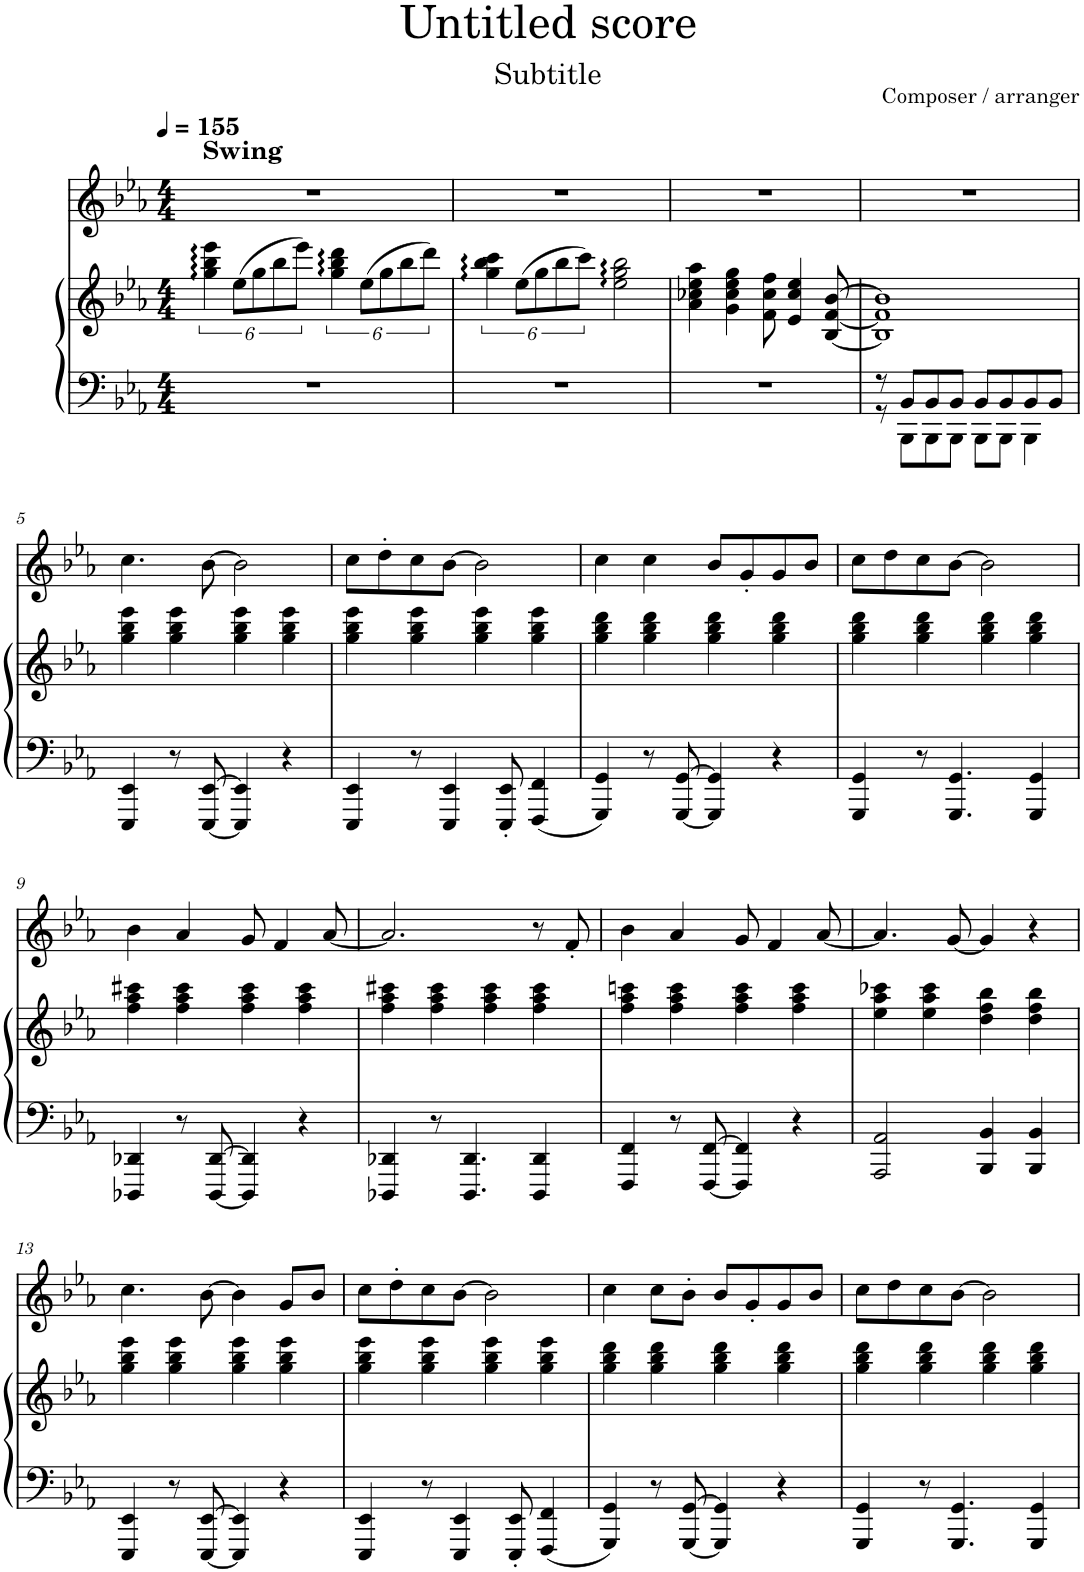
**kern	**kern	**kern
*part1	*part1	*part1
*staff3	*staff2	*staff1
*I"Piano	*	*
*I'Pno.	*	*
*clefF4	*clefG2	*clefG2
*k[b-e-a-]	*k[b-e-a-]	*k[b-e-a-]
*M4/4	*M4/4	*M4/4
*MM155	*MM155	*MM155
=1	=1	=1
!	!	!LO:TX:a:B:t=Swing
1r	6gg\:: 6bb-\:: 6eee-\::	1r
.	12ee-\L	.
.	12gg\	.
.	12bb-\	.
.	12eee-\J	.
.	6gg\:: 6bb-\:: 6ddd\::	.
.	12ee-\L	.
.	12gg\	.
.	12bb-\	.
.	12ddd\J	.
=2	=2	=2
1r	6gg\:: 6bb-\:: 6ccc\::	1r
.	12ee-\L	.
.	12gg\	.
.	12bb-\	.
.	12ccc\J	.
.	2ee-\:: 2gg\:: 2bb-\::	.
=3	=3	=3
1r	4a-\ 4cc-X\ 4ee-\ 4aa-\	1r
.	4g\ 4cc-\ 4ee-\ 4gg\	.
.	8f\ 8cc-\ 8ff\	.
.	4e-/ 4cc-/ 4ee-/	.
.	[8B-/ [8f/ [8b-/	.
=4	=4	=4
*^	*	*
8r	8r	1B-] 1f] 1b-]	1r
8BBB-\L	8BB-/L	.	.
8BBB-\	8BB-/	.	.
8BBB-\J	8BB-/J	.	.
8BBB-\L	8BB-/L	.	.
8BBB-\J	8BB-/	.	.
4BBB-\	8BB-/	.	.
.	8BB-/J	.	.
*v	*v	*	*
!!LO:LB:g=z
=5	=5	=5
4EEE-/ 4EE-/	4gg\ 4bb-\ 4eee-\	4.cc\
8r	4gg\ 4bb-\ 4eee-\	.
[8EEE-/ [8EE-/	.	[8b-\
4EEE-/] 4EE-/]	4gg\ 4bb-\ 4eee-\	2b-\]
4r	4gg\ 4bb-\ 4eee-\	.
=6	=6	=6
4EEE-/ 4EE-/	4gg\ 4bb-\ 4eee-\	8cc\L
.	.	8dd'\
8r	4gg\ 4bb-\ 4eee-\	8cc\
4EEE-/ 4EE-/	.	[8b-\J
.	4gg\ 4bb-\ 4eee-\	2b-\]
8EEE-/' 8EE-/'	.	.
4FFF/ 4FF/	4gg\ 4bb-\ 4eee-\	.
=7	=7	=7
4GGG/ 4GG/	4gg\ 4bb-\ 4ddd\	4cc\
8r	4gg\ 4bb-\ 4ddd\	4cc\
[8GGG/ [8GG/	.	.
4GGG/] 4GG/]	4gg\ 4bb-\ 4ddd\	8b-/L
.	.	8g'/
4r	4gg\ 4bb-\ 4ddd\	8g/
.	.	8b-/J
=8	=8	=8
4GGG/ 4GG/	4gg\ 4bb-\ 4ddd\	8cc\L
.	.	8dd\
8r	4gg\ 4bb-\ 4ddd\	8cc\
4.GGG/ 4.GG/	.	[8b-\J
.	4gg\ 4bb-\ 4ddd\	2b-\]
4GGG/ 4GG/	4gg\ 4bb-\ 4ddd\	.
!!LO:LB:g=z
=9	=9	=9
4DDD-X/ 4DD-X/	4ff\ 4aa-\ 4ccc#X\	4b-\
8r	4ff\ 4aa-\ 4ccc#\	4a-/
[8DDD-/ [8DD-/	.	.
4DDD-/] 4DD-/]	4ff\ 4aa-\ 4ccc#\	8g/
.	.	4f/
4r	4ff\ 4aa-\ 4ccc#\	.
.	.	[8a-/
=10	=10	=10
4DDD-X/ 4DD-X/	4ff\ 4aa-\ 4ccc#X\	2.a-/]
8r	4ff\ 4aa-\ 4ccc#\	.
4.DDD-/ 4.DD-/	.	.
.	4ff\ 4aa-\ 4ccc#\	.
4DDD-/ 4DD-/	4ff\ 4aa-\ 4ccc#\	8r
.	.	8f'/
=11	=11	=11
4FFF/ 4FF/	4ff\ 4aa-\ 4cccn\	4b-\
8r	4ff\ 4aa-\ 4ccc\	4a-/
[8FFF/ [8FF/	.	.
4FFF/] 4FF/]	4ff\ 4aa-\ 4ccc\	8g/
.	.	4f/
4r	4ff\ 4aa-\ 4ccc\	.
.	.	[8a-/
=12	=12	=12
2AAA-/ 2AA-/	4ee-\ 4aa-\ 4ccc-X\	4.a-/]
.	4ee-\ 4aa-\ 4ccc-\	.
.	.	[8g/
4BBB-/ 4BB-/	4dd\ 4ff\ 4bb-\	4g/]
4BBB-/ 4BB-/	4dd\ 4ff\ 4bb-\	4r
!!LO:LB:g=z
=13	=13	=13
4EEE-/ 4EE-/	4gg\ 4bb-\ 4eee-\	4.cc\
8r	4gg\ 4bb-\ 4eee-\	.
[8EEE-/ [8EE-/	.	[8b-\
4EEE-/] 4EE-/]	4gg\ 4bb-\ 4eee-\	4b-\]
4r	4gg\ 4bb-\ 4eee-\	8g/L
.	.	8b-/J
=14	=14	=14
4EEE-/ 4EE-/	4gg\ 4bb-\ 4eee-\	8cc\L
.	.	8dd'\
8r	4gg\ 4bb-\ 4eee-\	8cc\
4EEE-/ 4EE-/	.	[8b-\J
.	4gg\ 4bb-\ 4eee-\	2b-\]
8EEE-/' 8EE-/'	.	.
4FFF/ 4FF/	4gg\ 4bb-\ 4eee-\	.
=15	=15	=15
4GGG/ 4GG/	4gg\ 4bb-\ 4ddd\	4cc\
8r	4gg\ 4bb-\ 4ddd\	8cc\L
[8GGG/ [8GG/	.	8b-'\J
4GGG/] 4GG/]	4gg\ 4bb-\ 4ddd\	8b-/L
.	.	8g'/
4r	4gg\ 4bb-\ 4ddd\	8g/
.	.	8b-/J
=16	=16	=16
4GGG/ 4GG/	4gg\ 4bb-\ 4ddd\	8cc\L
.	.	8dd\
8r	4gg\ 4bb-\ 4ddd\	8cc\
4.GGG/ 4.GG/	.	[8b-\J
.	4gg\ 4bb-\ 4ddd\	2b-\]
4GGG/ 4GG/	4gg\ 4bb-\ 4ddd\	.
=	=	=
*-	*-	*-
